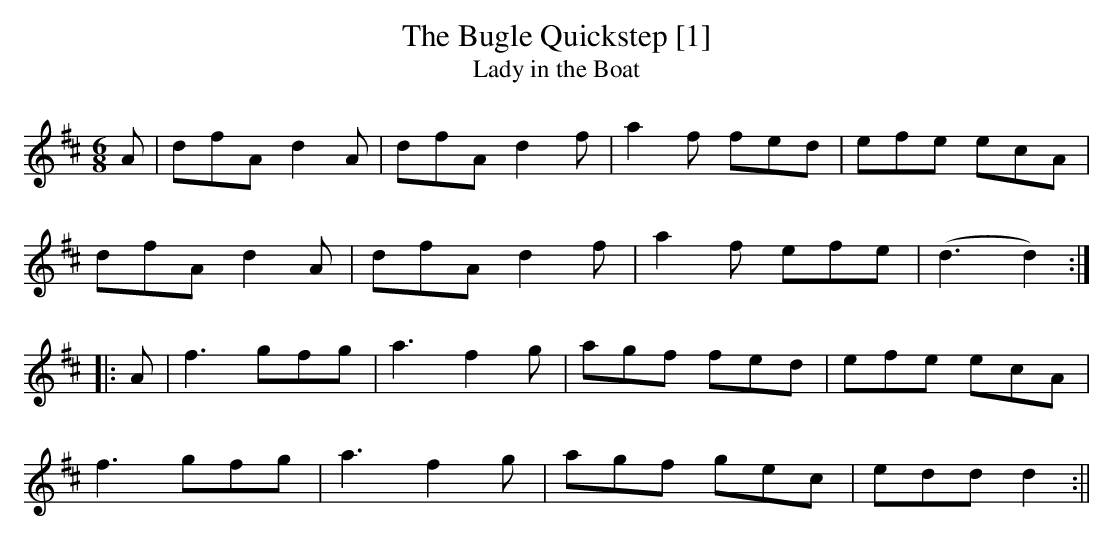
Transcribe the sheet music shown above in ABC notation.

X:1
T:Bugle Quickstep [1], The
T:Lady in the Boat
L:1/8
M:6/8
K:D
A|dfA d2A|dfA d2f|a2f fed|efe ecA|
dfA d2A|dfA d2f|a2f efe|(d3d2):|
|:A|f3 gfg|a3f2g|agf fed|efe ecA|
f3 gfg|a3 f2g|agf gec|edd d2:||
